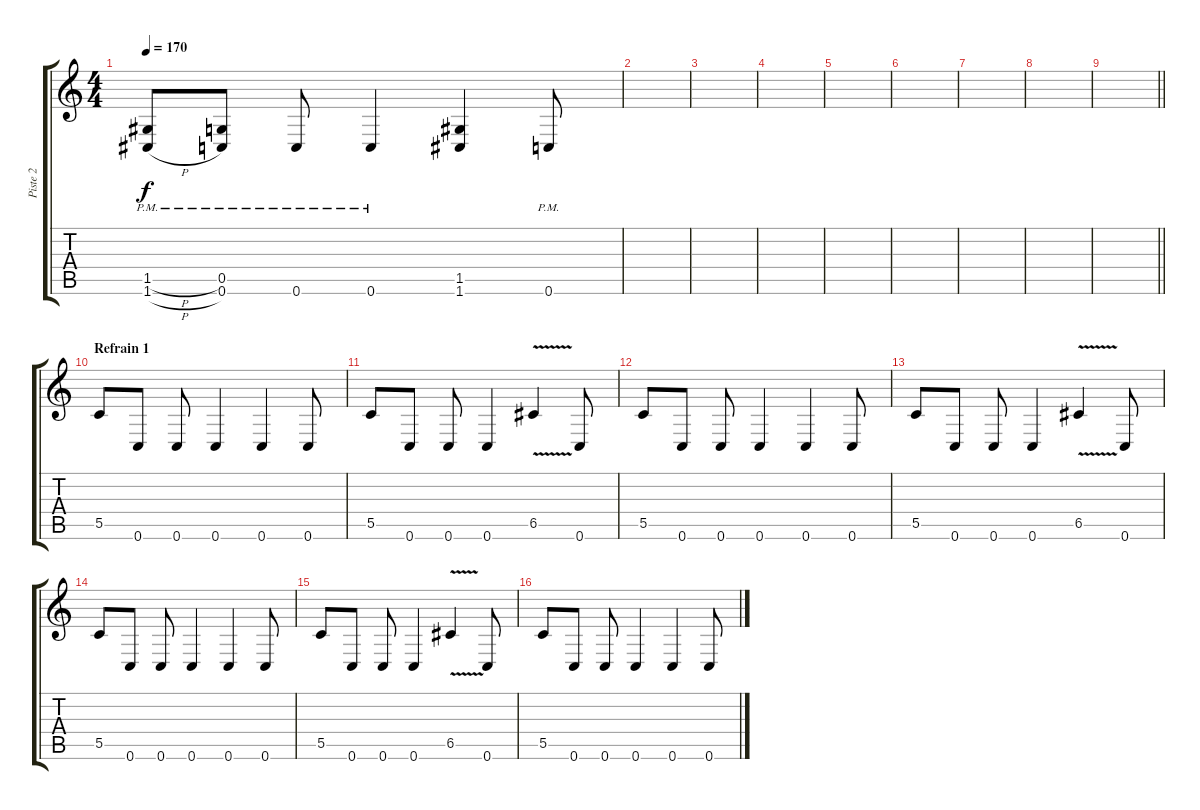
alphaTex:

\track ("Piste 2" "Piste 2") {instrument distortionguitar}
\staff {score tabs}
\tuning (D4 A3 F3 C3 G2 C2) {hide}
\ts (4 4)
\tempo 170
\clef g2
\ks c
(1.5{h pm} 1.6{h pm}).8{dy f} (0.5 0.6{pm}).8 0.6{pm}.8 0.6{pm}.4 (1.5 1.6).4 0.6{pm}.8 |
|
|
|
|
|
|
|
\barLineRight lightlight
|
\section ("" "Refrain 1")
5.5.8 0.6.8 0.6.8 0.6.4 0.6.4 0.6.8 |
5.5.8 0.6.8 0.6.8 0.6.4 6.5{v}.4 0.6.8 |
5.5.8 0.6.8 0.6.8 0.6.4 0.6.4 0.6.8 |
5.5.8 0.6.8 0.6.8 0.6.4 6.5{v}.4 0.6.8 |
5.5.8 0.6.8 0.6.8 0.6.4 0.6.4 0.6.8 |
5.5.8 0.6.8 0.6.8 0.6.4 6.5{v}.4 0.6.8 |
5.5.8 0.6.8 0.6.8 0.6.4 0.6.4 0.6.8
